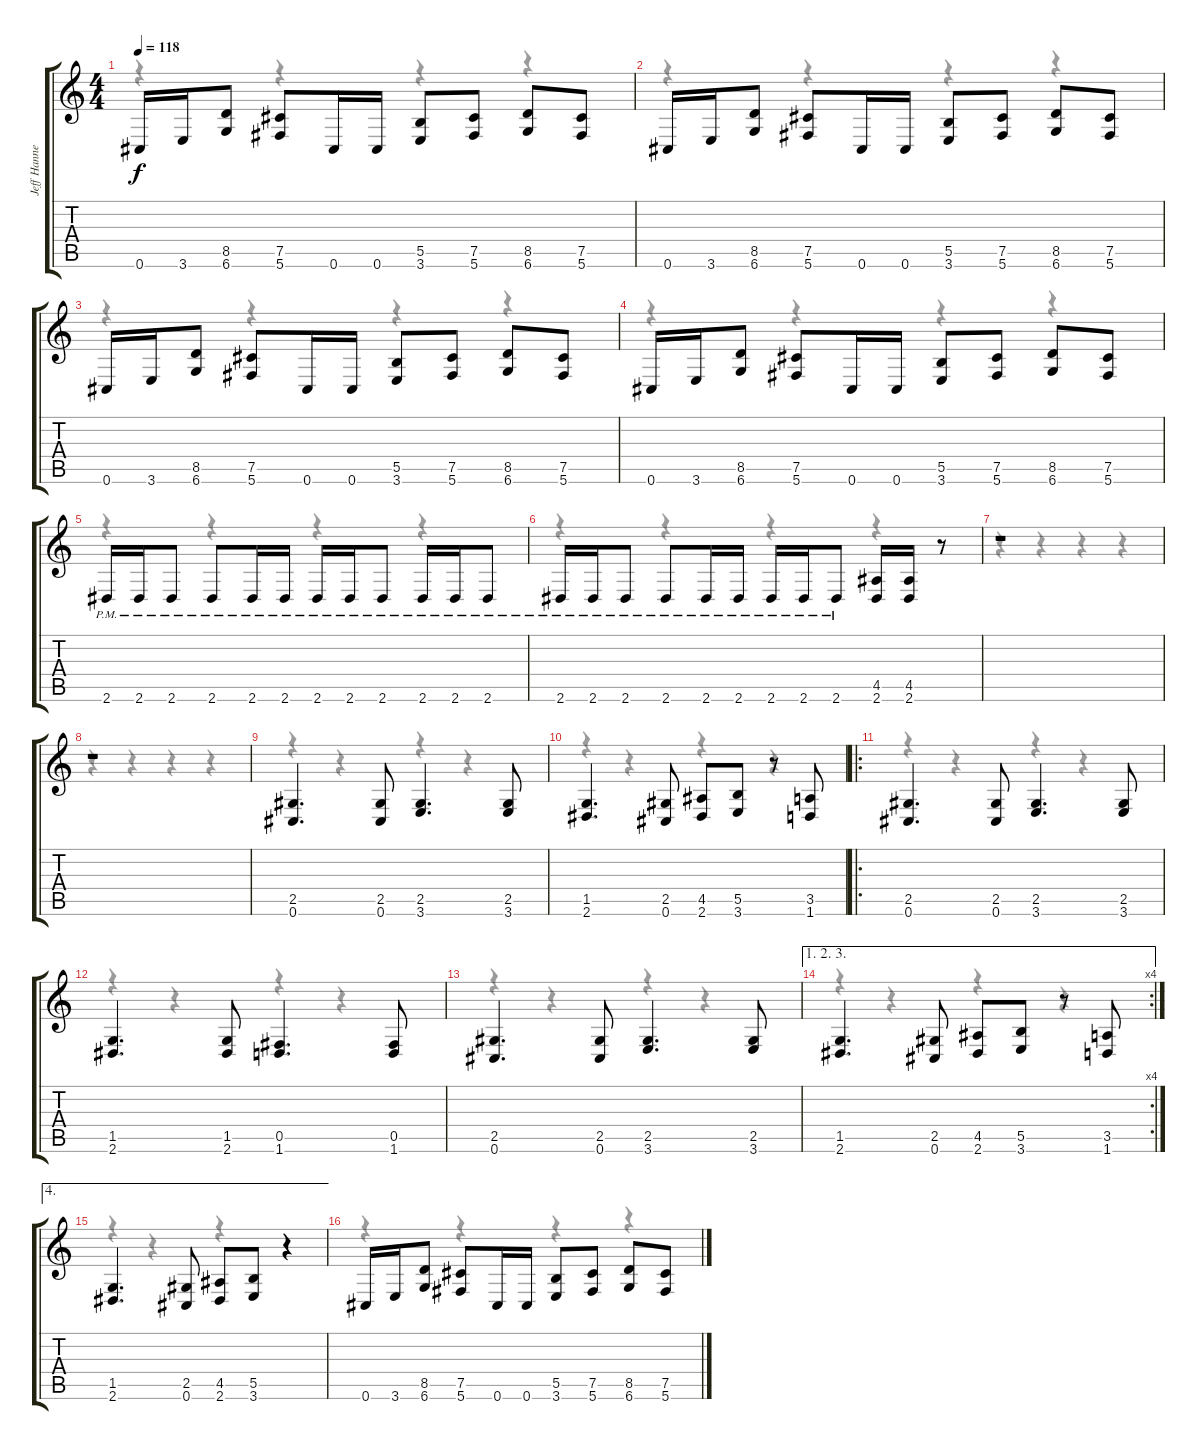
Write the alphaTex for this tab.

\track ("Jeff Hanneman" "Jeff Hanne") {instrument distortionguitar}
\staff {score tabs}
\tuning (Db4 Ab3 E3 B2 Gb2 Db2) {hide}
\voice
\ts (4 4)
\tempo 118
\clef g2
\ks c
0.6.16{dy f} 3.6.16 (8.5 6.6).8 (7.5 5.6).8 0.6.16 0.6.16 (5.5 3.6).8 (7.5 5.6).8 (8.5 6.6).8 (7.5 5.6).8 |
0.6.16 3.6.16 (8.5 6.6).8 (7.5 5.6).8 0.6.16 0.6.16 (5.5 3.6).8 (7.5 5.6).8 (8.5 6.6).8 (7.5 5.6).8 |
0.6.16 3.6.16 (8.5 6.6).8 (7.5 5.6).8 0.6.16 0.6.16 (5.5 3.6).8 (7.5 5.6).8 (8.5 6.6).8 (7.5 5.6).8 |
0.6.16 3.6.16 (8.5 6.6).8 (7.5 5.6).8 0.6.16 0.6.16 (5.5 3.6).8 (7.5 5.6).8 (8.5 6.6).8 (7.5 5.6).8 |
2.6{pm}.16 2.6{pm}.16 2.6{pm}.8 2.6{pm}.8 2.6{pm}.16 2.6{pm}.16 2.6{pm}.16 2.6{pm}.16 2.6{pm}.8 2.6{pm}.16 2.6{pm}.16 2.6{pm}.8 |
2.6{pm}.16 2.6{pm}.16 2.6{pm}.8 2.6{pm}.8 2.6{pm}.16 2.6{pm}.16 2.6{pm}.16 2.6{pm}.16 2.6{pm}.8 (4.5 2.6).16 (4.5 2.6).16 r.8 |
r.1 |
r.1 |
(2.5 0.6).4{d} (2.5 0.6).8 (2.5 3.6).4{d} (2.5 3.6).8 |
(1.5 2.6).4{d} (2.5 0.6).8 (4.5 2.6).8 (5.5 3.6).8 r.8 (3.5 1.6).8 |
\ro
(2.5 0.6).4{d} (2.5 0.6).8 (2.5 3.6).4{d} (2.5 3.6).8 |
(1.5 2.6).4{d} (1.5 2.6).8 (0.5 1.6).4{d} (0.5 1.6).8 |
(2.5 0.6).4{d} (2.5 0.6).8 (2.5 3.6).4{d} (2.5 3.6).8 |
\ae (1 2 3)
\rc 4
(1.5 2.6).4{d} (2.5 0.6).8 (4.5 2.6).8 (5.5 3.6).8 r.8 (3.5 1.6).8 |
\ae 4
(1.5 2.6).4{d} (2.5 0.6).8 (4.5 2.6).8 (5.5 3.6).8 r.4 |
0.6.16 3.6.16 (8.5 6.6).8 (7.5 5.6).8 0.6.16 0.6.16 (5.5 3.6).8 (7.5 5.6).8 (8.5 6.6).8 (7.5 5.6).8
\voice
\clef g2
\ottava regular
\simile none
\ks c
r.4{dy f} r.4 r.4 r.4 |
r.4 r.4 r.4 r.4 |
r.4 r.4 r.4 r.4 |
r.4 r.4 r.4 r.4 |
r.4 r.4 r.4 r.4 |
r.4 r.4 r.4 r.4 |
r.4 r.4 r.4 r.4 |
r.4 r.4 r.4 r.4 |
r.4 r.4 r.4 r.4 |
r.4 r.4 r.4 r.4 |
r.4 r.4 r.4 r.4 |
r.4 r.4 r.4 r.4 |
r.4 r.4 r.4 r.4 |
r.4 r.4 r.4 r.4 |
r.4 r.4 r.4 r.4 |
r.4 r.4 r.4 r.4
